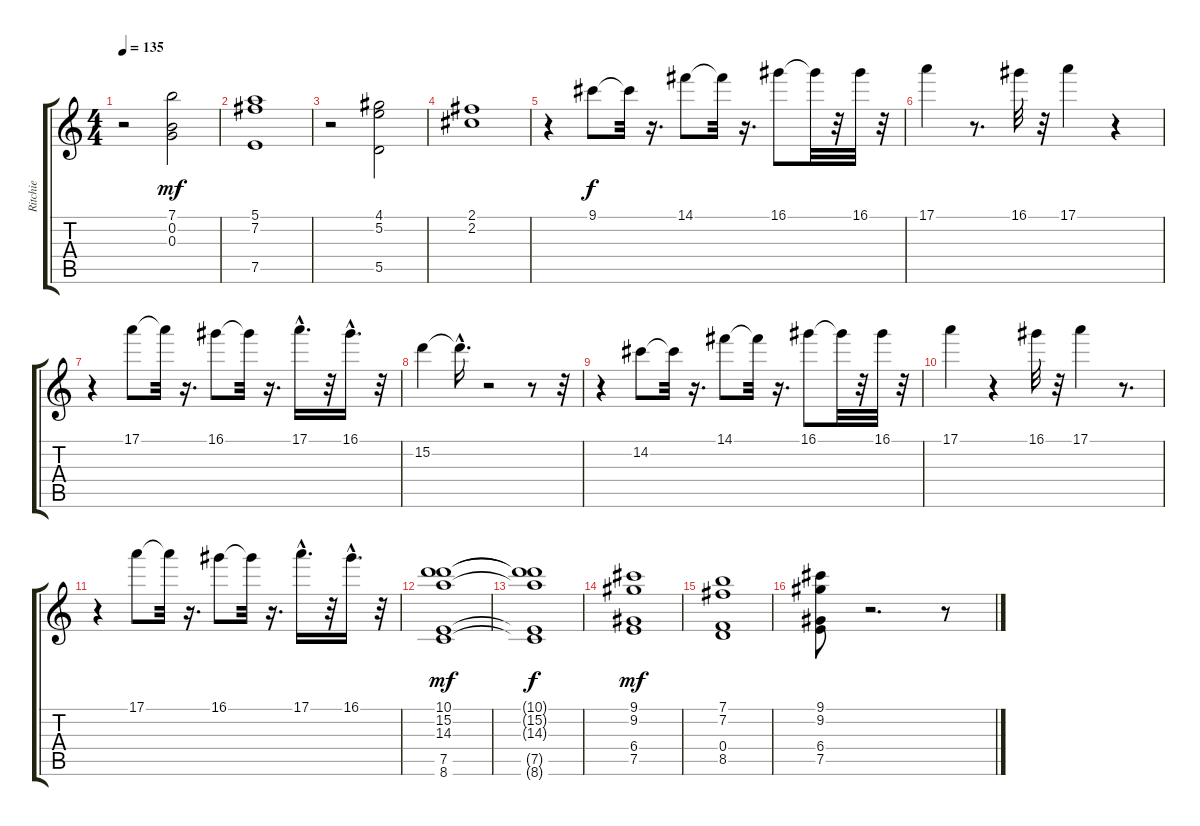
\track ("Ritchie" "Ritchie") {instrument overdrivenguitar}
\staff {score tabs}
\tuning (E4 B3 G3 D3 A2 E2) {hide}
\ts (4 4)
\tempo 135
\clef g2
\ks c
r.2{dy mf} (7.1 0.2 0.3).2 |
(5.1 7.2 7.5).1 |
r.2 (4.1 5.2 5.5).2 |
(2.1 2.2).1 |
r.4 9.1.8{dy f} 9.1{t}.32 r.16{d} 14.1.8 14.1{t}.32 r.16{d} 16.1.8 16.1{t}.32 r.32 16.1.32 r.32 |
17.1.4 r.8{d} 16.1.32 r.32 17.1.4 r.4 |
r.4 17.1.8 17.1{t}.32 r.16{d} 16.1.8 16.1{t}.32 r.16{d} 17.1{hac}.16{d} r.32 16.1{hac}.16{d} r.32 |
15.2.4 15.2{hac t}.16{d} r.2 r.8 r.32 |
r.4 14.2.8 14.2{t}.32 r.16{d} 14.1.8 14.1{t}.32 r.16{d} 16.1.8 16.1{t}.32 r.32 16.1.32 r.32 |
17.1.4 r.4 16.1.32 r.32 17.1.4 r.8{d} |
r.4 17.1.8 17.1{t}.32 r.16{d} 16.1.8 16.1{t}.32 r.16{d} 17.1{hac}.16{d} r.32 16.1{hac}.16{d} r.32 |
(10.1 15.2 14.3 7.5 8.6).1{dy mf} |
(10.1{t} 15.2{t} 14.3{t} 7.5{t} 8.6{t}).1{dy f} |
(9.1 9.2 6.4 7.5).1{dy mf} |
(7.1 7.2 0.4 8.5).1 |
(9.1 9.2 6.4 7.5).8 r.2{d} r.8
